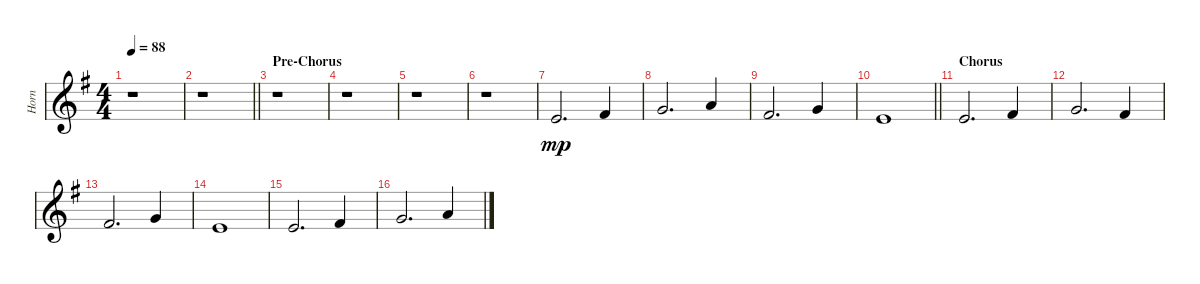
\track ("Horn" "Horn") {instrument frenchhorn}
\staff {score}
\tuning (E4 B3 G3 D3 A2 E2) {hide}
\ts (4 4)
\tempo 88
\clef g2
\ks eminor
r.1{dy mp} |
\barLineRight lightlight
r.1 |
\section ("" "Pre-Chorus")
r.1 |
r.1 |
r.1 |
r.1 |
0.1.2{d} 2.1.4 |
3.1.2{d} 5.1.4 |
2.1.2{d} 3.1.4 |
\barLineRight lightlight
0.1.1 |
\section ("" "Chorus")
0.1.2{d} 2.1.4 |
3.1.2{d} 2.1.4 |
2.1.2{d} 3.1.4 |
0.1.1 |
0.1.2{d} 2.1.4 |
3.1.2{d} 5.1.4
